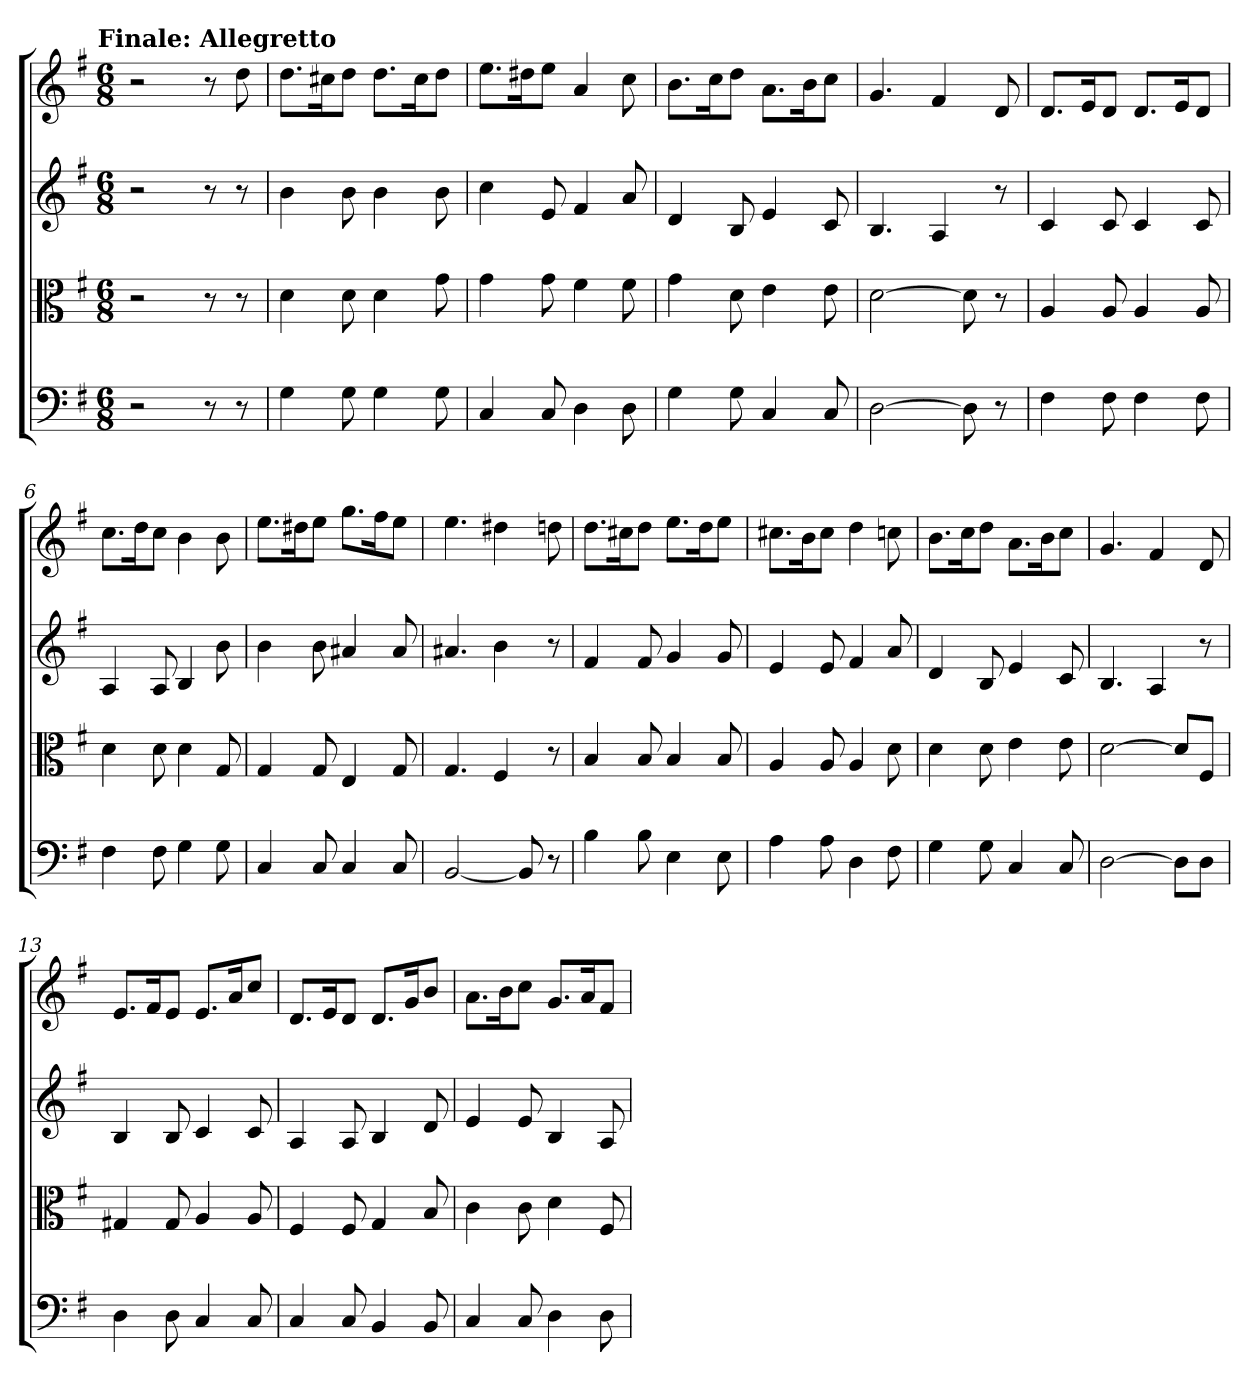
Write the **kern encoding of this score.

**kern	**kern	**kern	**kern
*part4	*part3	*part2	*part1
*staff4	*staff3	*staff2	*staff1
*clefF4	*clefC3	*	*
*k[f#]	*k[f#]	*k[f#]	*k[f#]
*G:	*G:	*G:	*G:
!!LO:TX:omd:t=Finale&colon; Allegretto
*M6/8	*M6/8	*M6/8	*M6/8
*MM108	*MM108	*MM108	*MM108
=	=	=	=
2r	2r	2r	2r
8r	8r	8r	8r
8r	8r	8r	8dd
=1	=1	=1	=1
4G	4d	4b	8.ddL
.	.	.	16cc#XK
8G	8d	8b	8ddJ
4G	4d	4b	8.ddL
.	.	.	16cc#K
8G	8g	8b	8ddJ
=2	=2	=2	=2
4C	4g	4cc	8.eeL
.	.	.	16dd#XK
8C	8g	8e	8eeJ
4D	4f#	4f#	4a
8D	8f#	8a	8cc
=3	=3	=3	=3
4G	4g	4d	8.bL
.	.	.	16ccK
8G	8d	8B	8ddJ
4C	4e	4e	8.aL
.	.	.	16bK
8C	8e	8c	8ccJ
=4	=4	=4	=4
[2D	[2d	4.B	4.g
.	.	4A	4f#
8D]	8d]	.	.
8r	8r	8r	8d
=5	=5	=5	=5
4F#	4A	4c	8.dL
.	.	.	16eK
8F#	8A	8c	8dJ
4F#	4A	4c	8.dL
.	.	.	16eK
8F#	8A	8c	8dJ
=6	=6	=6	=6
4F#	4d	4A	8.ccL
.	.	.	16ddK
8F#	8d	8A	8ccJ
4G	4d	4B	4b
8G	8G	8b	8b
=7	=7	=7	=7
4C	4G	4b	8.eeL
.	.	.	16dd#XK
8C	8G	8b	8eeJ
4C	4E	4a#X	8.ggL
.	.	.	16ff#K
8C	8G	8a#	8eeJ
=8	=8	=8	=8
[2BB	4.G	4.a#X	4.ee
.	4F#	4b	4dd#X
8BB]	.	.	.
8r	8r	8r	8ddn
=9	=9	=9	=9
4B	4B	4f#	8.ddL
.	.	.	16cc#XK
8B	8B	8f#	8ddJ
4E	4B	4g	8.eeL
.	.	.	16ddK
8E	8B	8g	8eeJ
=10	=10	=10	=10
4A	4A	4e	8.cc#XL
.	.	.	16bK
8A	8A	8e	8cc#J
4D	4A	4f#	4dd
8F#	8d	8a	8ccn
=11	=11	=11	=11
4G	4d	4d	8.bL
.	.	.	16ccK
8G	8d	8B	8ddJ
4C	4e	4e	8.aL
.	.	.	16bK
8C	8e	8c	8ccJ
=12	=12	=12	=12
[2D	[2d	4.B	4.g
.	.	4A	4f#
8D\L]	8d/L]	.	.
8D\J	8F#/J	8r	8d
=13	=13	=13	=13
4D	4G#X	4B	8.eL
.	.	.	16f#K
8D	8G#	8B	8eJ
4C	4A	4c	8.eL
.	.	.	16aK
8C	8A	8c	8ccJ
=14	=14	=14	=14
4C	4F#	4A	8.dL
.	.	.	16eK
8C	8F#	8A	8dJ
4BB	4G	4B	8.dL
.	.	.	16gK
8BB	8B	8d	8bJ
=15	=15	=15	=15
4C	4c	4e	8.aL
.	.	.	16bK
8C	8c	8e	8ccJ
4D	4d	4B	8.gL
.	.	.	16aK
8D	8F#	8A	8f#J
=	=	=	=
*-	*-	*-	*-
